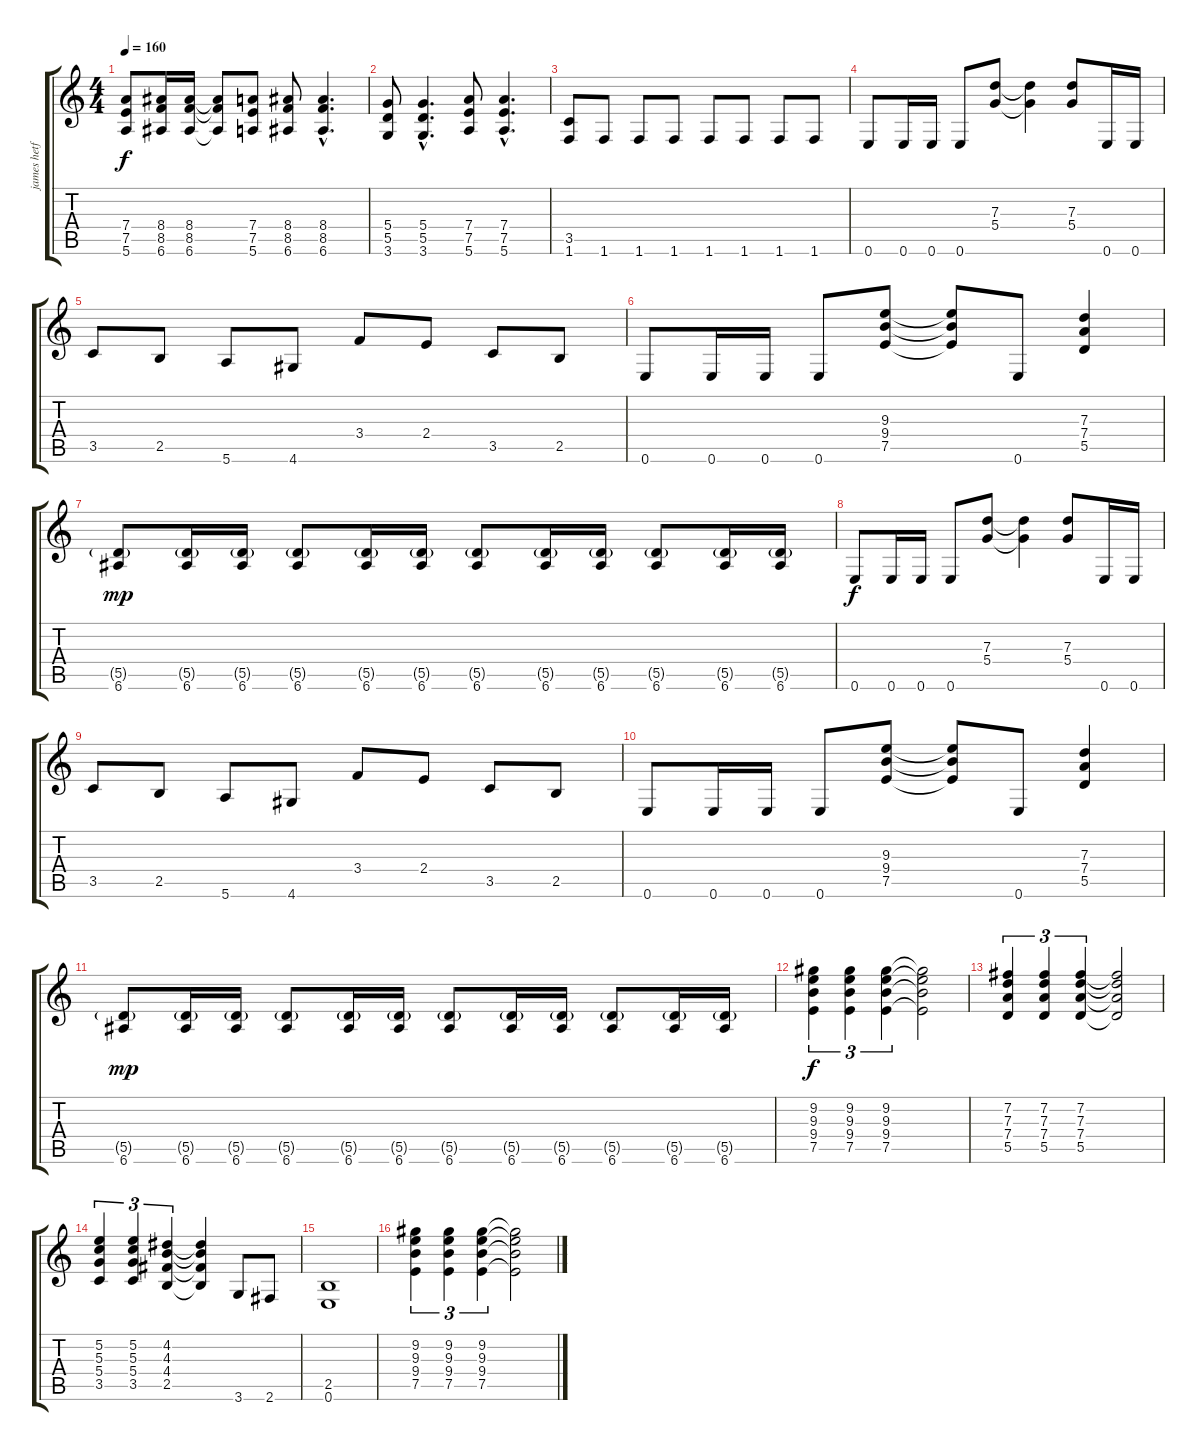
\track ("james hetfield" "james hetf") {instrument overdrivenguitar}
\staff {score tabs}
\tuning (E4 B3 G3 D3 A2 E2) {hide}
\ts (4 4)
\tempo 160
\clef g2
\ks c
(7.4 7.5 5.6).8{dy f} (8.4 8.5 6.6).16 (8.4 8.5 6.6).16 (8.4{t} 8.5{t} 6.6{t}).8 (7.4 7.5 5.6).8 (8.4 8.5 6.6).8 (8.4{hac} 8.5{hac} 6.6{hac}).4{d} |
(5.4 5.5 3.6).8 (5.4{hac} 5.5{hac} 3.6{hac}).4{d} (7.4 7.5 5.6).8 (7.4{hac} 7.5{hac} 5.6{hac}).4{d} |
(3.5 1.6).8 1.6.8 1.6.8 1.6.8 1.6.8 1.6.8 1.6.8 1.6.8 |
0.6.8 0.6.16 0.6.16 0.6.8 (7.3 5.4).8 (7.3{t} 5.4{t}).4 (7.3 5.4).8 0.6.16 0.6.16 |
3.5.8 2.5.8 5.6.8 4.6.8 3.4.8 2.4.8 3.5.8 2.5.8 |
0.6.8 0.6.16 0.6.16 0.6.8 (9.3 9.4 7.5).8 (9.3{t} 9.4{t} 7.5{t}).8 0.6.8 (7.3 7.4 5.5).4 |
(5.5{g} 6.6).8{dy mp} (5.5{g} 6.6).16 (5.5{g} 6.6).16 (5.5{g} 6.6).8 (5.5{g} 6.6).16 (5.5{g} 6.6).16 (5.5{g} 6.6).8 (5.5{g} 6.6).16 (5.5{g} 6.6).16 (5.5{g} 6.6).8 (5.5{g} 6.6).16 (5.5{g} 6.6).16 |
0.6.8{dy f} 0.6.16 0.6.16 0.6.8 (7.3 5.4).8 (7.3{t} 5.4{t}).4 (7.3 5.4).8 0.6.16 0.6.16 |
3.5.8 2.5.8 5.6.8 4.6.8 3.4.8 2.4.8 3.5.8 2.5.8 |
0.6.8 0.6.16 0.6.16 0.6.8 (9.3 9.4 7.5).8 (9.3{t} 9.4{t} 7.5{t}).8 0.6.8 (7.3 7.4 5.5).4 |
(5.5{g} 6.6).8{dy mp} (5.5{g} 6.6).16 (5.5{g} 6.6).16 (5.5{g} 6.6).8 (5.5{g} 6.6).16 (5.5{g} 6.6).16 (5.5{g} 6.6).8 (5.5{g} 6.6).16 (5.5{g} 6.6).16 (5.5{g} 6.6).8 (5.5{g} 6.6).16 (5.5{g} 6.6).16 |
(9.2 9.3 9.4 7.5).4{tu (3 2) dy f} (9.2 9.3 9.4 7.5).4{tu (3 2)} (9.2 9.3 9.4 7.5).4{tu (3 2)} (9.2{t} 9.3{t} 9.4{t} 7.5{t}).2 |
(7.2 7.3 7.4 5.5).4{tu (3 2)} (7.2 7.3 7.4 5.5).4{tu (3 2)} (7.2 7.3 7.4 5.5).4{tu (3 2)} (7.2{t} 7.3{t} 7.4{t} 5.5{t}).2 |
(5.2 5.3 5.4 3.5).4{tu (3 2)} (5.2 5.3 5.4 3.5).4{tu (3 2)} (4.2 4.3 4.4 2.5).4{tu (3 2)} (4.2{t} 4.3{t} 4.4{t} 2.5{t}).4 3.6.8 2.6.8 |
(2.5 0.6).1 |
(9.2 9.3 9.4 7.5).4{tu (3 2)} (9.2 9.3 9.4 7.5).4{tu (3 2)} (9.2 9.3 9.4 7.5).4{tu (3 2)} (9.2{t} 9.3{t} 9.4{t} 7.5{t}).2
